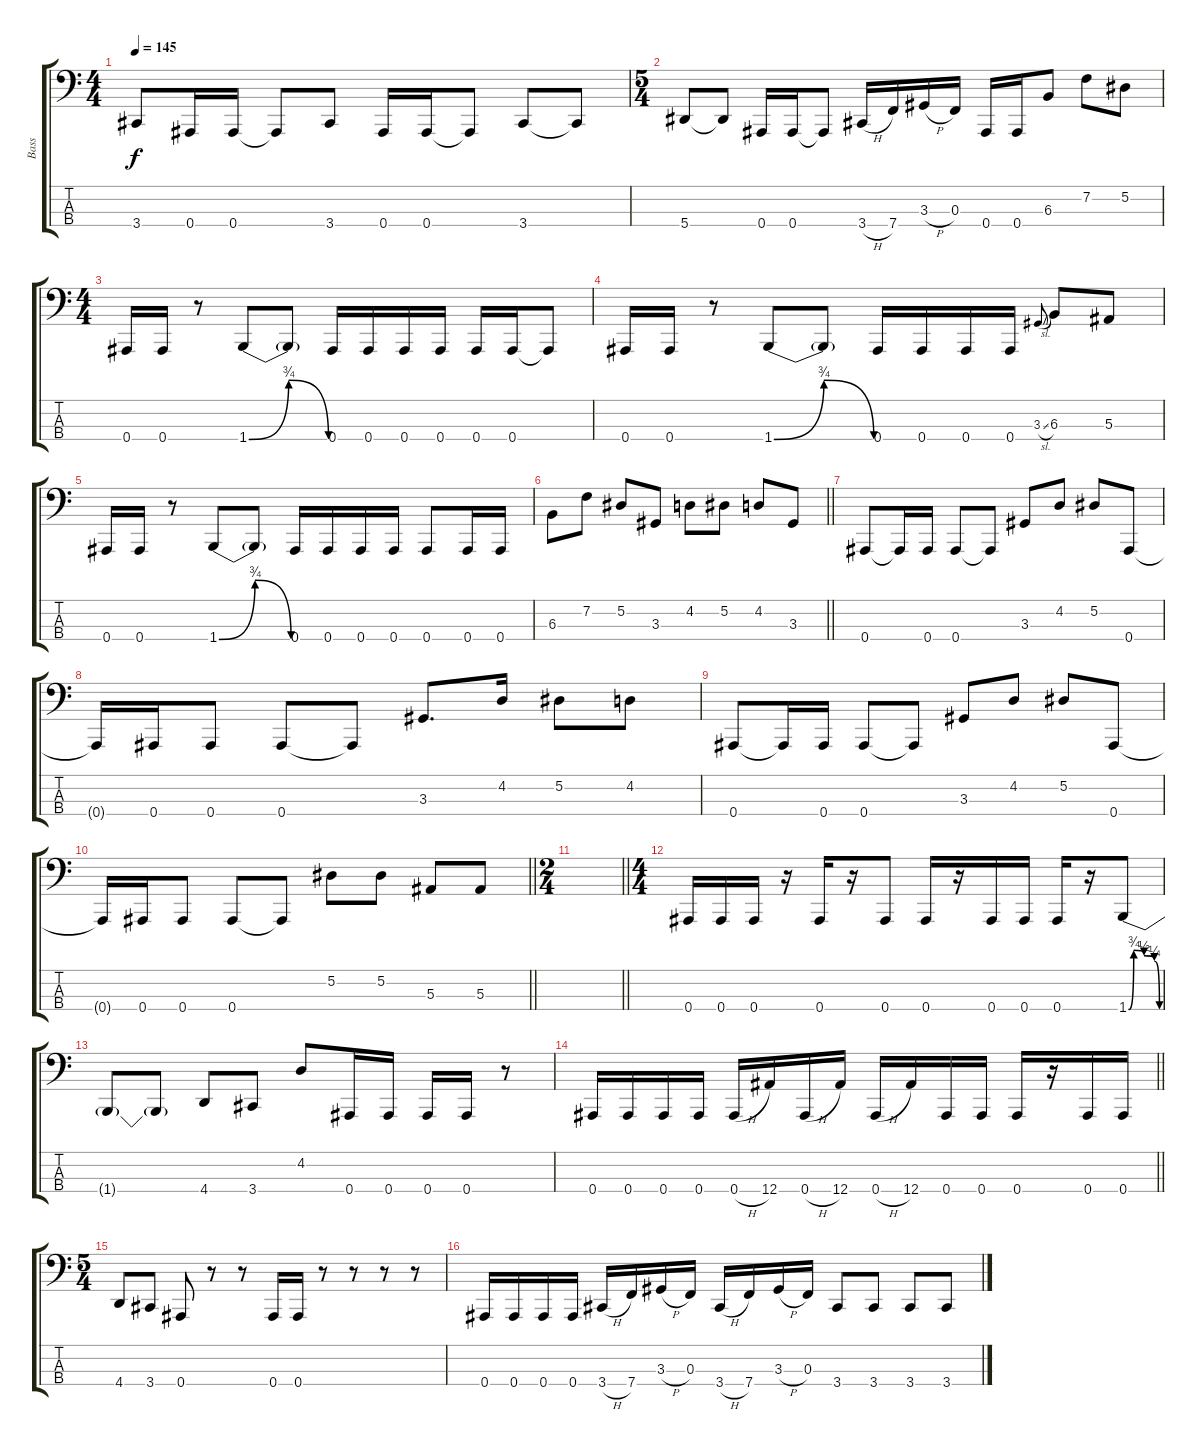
\track ("Bass" "Bass") {instrument electricbassfinger}
\staff {score tabs}
\tuning (Eb2 Bb1 F1 Bb0) {hide}
\ts (4 4)
\tempo 145
\clef f4
\ks c
3.4.8{dy f} 0.4.16 0.4.16 0.4{t}.8 3.4.8 0.4.16 0.4.16 0.4{t}.8 3.4.8 3.4{t}.8 |
\ts (5 4)
5.4.8 5.4{t}.8 0.4.16 0.4.16 0.4{t}.8 3.4{h}.16 7.4.16 3.3{h}.16 0.3.16 0.4.16 0.4.16 6.3.8 7.2.8 5.2.8 |
\ts (4 4)
0.4.16 0.4.16 r.8 1.4{be (bendrelease 0 0 30 3 30 3 60 0)}.8 1.4{t}.8 0.4.16 0.4.16 0.4.16 0.4.16 0.4.16 0.4.16 0.4{t}.8 |
0.4.16 0.4.16 r.8 1.4{be (bendrelease 0 0 30 3 30 3 60 0)}.8 1.4{t}.8 0.4.16 0.4.16 0.4.16 0.4.16 3.3{sl}.8{gr onbeat} 6.3.8 5.3.8 |
0.4.16 0.4.16 r.8 1.4{be (bendrelease 0 0 30 3 30 3 60 0)}.8 1.4{t}.8 0.4.16 0.4.16 0.4.16 0.4.16 0.4.8 0.4.16 0.4.16 |
\barLineRight lightlight
6.3.8 7.2.8 5.2.8 3.3.8 4.2.8 5.2.8 4.2.8 3.3.8 |
0.4.8 0.4{t}.16 0.4.16 0.4.8 0.4{t}.8 3.3.8 4.2.8 5.2.8 0.4.8 |
0.4{t}.16 0.4.16 0.4.8 0.4.8 0.4{t}.8 3.3.8{d} 4.2.16 5.2.8 4.2.8 |
0.4.8 0.4{t}.16 0.4.16 0.4.8 0.4{t}.8 3.3.8 4.2.8 5.2.8 0.4.8 |
\barLineRight lightlight
0.4{t}.16 0.4.16 0.4.8 0.4.8 0.4{t}.8 5.2.8 5.2.8 5.3.8 5.3.8 |
\ts (2 4)
\barLineRight lightlight
|
\ts (4 4)
0.4.16 0.4.16 0.4.16 r.16 0.4.16 r.16 0.4.8 0.4.16 r.16 0.4.16 0.4.16 0.4.16 r.16 1.4{be (custom 0 0 10 3 30 2 50 1 60 0)}.8 |
1.4{t}.8 1.4{t}.8 4.4.8 3.4.8 4.2.8 0.4.16 0.4.16 0.4.16 0.4.16 r.8 |
\barLineRight lightlight
0.4.16 0.4.16 0.4.16 0.4.16 0.4{h}.16 12.4.16 0.4{h}.16 12.4.16 0.4{h}.16 12.4.16 0.4.16 0.4.16 0.4.16 r.16 0.4.16 0.4.16 |
\ts (5 4)
4.4.8 3.4.8 0.4.8 r.8 r.8 0.4.16 0.4.16 r.8 r.8 r.8 r.8 |
0.4.16 0.4.16 0.4.16 0.4.16 3.4{h}.16 7.4.16 3.3{h}.16 0.3.16 3.4{h}.16 7.4.16 3.3{h}.16 0.3.16 3.4.8 3.4.8 3.4.8 3.4.8
